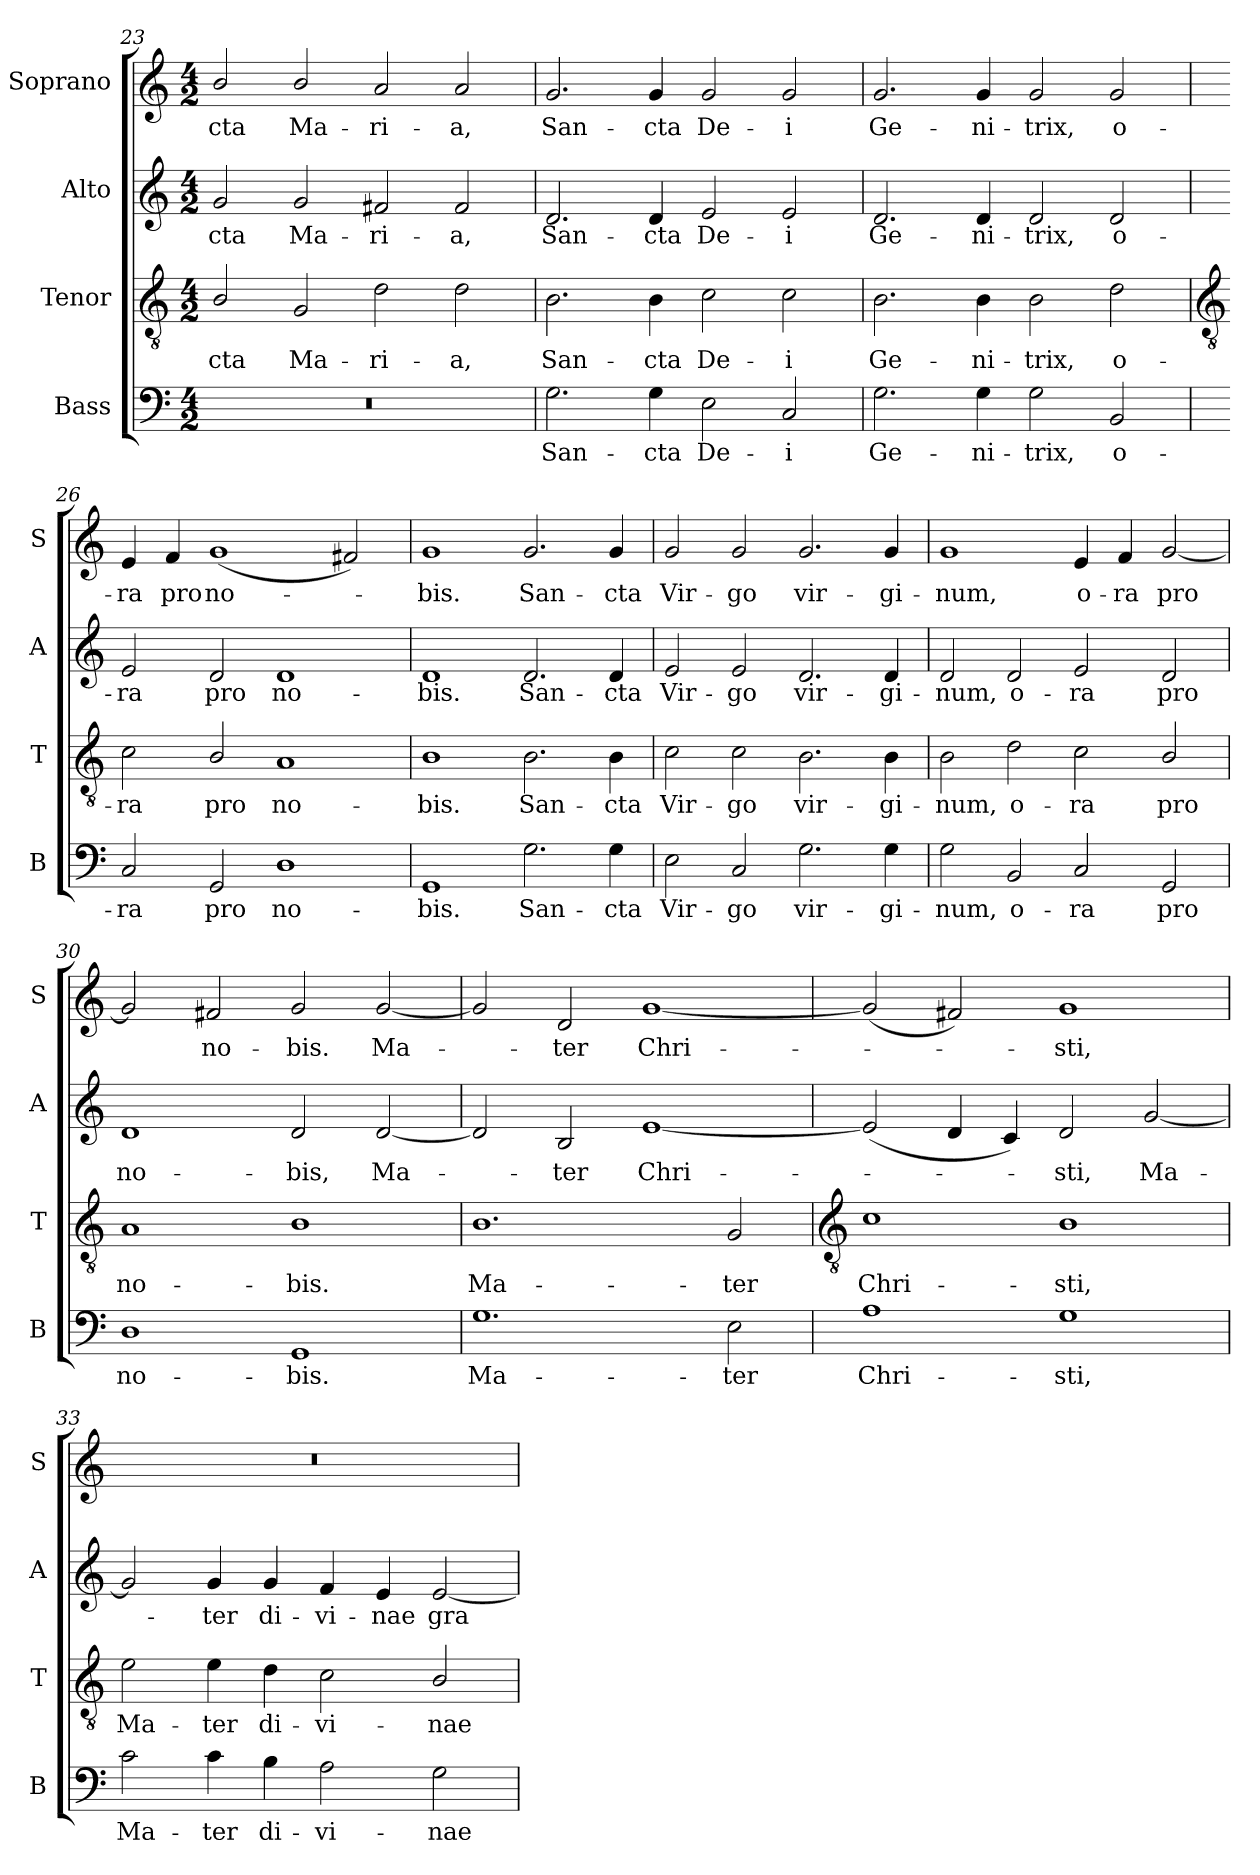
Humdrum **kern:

**kern	**text	**kern	**text	**kern	**text	**kern	**text
*part4	*part4	*part3	*part3	*part2	*part2	*part1	*part1
*staff4	*staff4	*staff3	*staff3	*staff2	*staff2	*staff1	*staff1
*I"Bass	*	*I"Tenor	*	*I"Alto	*	*I"Soprano	*
*I'B	*	*I'T	*	*I'A	*	*I'S	*
*clefF4	*	*clefGv2	*	*clefG2	*	*clefG2	*
*k[]	*	*k[]	*	*k[]	*	*k[]	*
*C:	*	*C:	*	*C:	*	*C:	*
*M4/2	*	*M4/2	*	*M4/2	*	*M4/2	*
=23	=23	=23	=23	=23	=23	=23	=23
!	!	!	!LO:LY:b	!	!LO:LY:b	!	!LO:LY:b
0r	.	2B/	-cta	2g	-cta	2b/	-cta
!	!	!	!LO:LY:b	!	!LO:LY:b	!	!LO:LY:b
.	.	2G	Ma-	2g	Ma-	2b/	Ma-
!	!	!	!LO:LY:b	!	!LO:LY:b	!	!LO:LY:b
.	.	2d	-ri-	2f#X	-ri-	2a	-ri-
!	!	!	!LO:LY:b	!	!LO:LY:b	!	!LO:LY:b
.	.	2d	-a,	2f#	-a,	2a	-a,
=24	=24	=24	=24	=24	=24	=24	=24
!	!LO:LY:b	!	!LO:LY:b	!	!LO:LY:b	!	!LO:LY:b
2.G	San-	2.B	San-	2.d	San-	2.g	San-
!	!LO:LY:b	!	!LO:LY:b	!	!LO:LY:b	!	!LO:LY:b
4G	-cta	4B	-cta	4d	-cta	4g	-cta
!	!LO:LY:b	!	!LO:LY:b	!	!LO:LY:b	!	!LO:LY:b
2E	De-	2c	De-	2e	De-	2g	De-
!	!LO:LY:b	!	!LO:LY:b	!	!LO:LY:b	!	!LO:LY:b
2C	-i	2c	-i	2e	-i	2g	-i
=25	=25	=25	=25	=25	=25	=25	=25
!	!LO:LY:b	!	!LO:LY:b	!	!LO:LY:b	!	!LO:LY:b
2.G	Ge-	2.B	Ge-	2.d	Ge-	2.g	Ge-
!	!LO:LY:b	!	!LO:LY:b	!	!LO:LY:b	!	!LO:LY:b
4G	-ni-	4B	-ni-	4d	-ni-	4g	-ni-
!	!LO:LY:b	!	!LO:LY:b	!	!LO:LY:b	!	!LO:LY:b
2G	-trix,	2B	-trix,	2d	-trix,	2g	-trix,
!	!LO:LY:b	!	!LO:LY:b	!	!LO:LY:b	!	!LO:LY:b
2BB	o-	2d	o-	2d	o-	2g	o-
!!LO:LB:g=z
=26	=26	=26	=26	=26	=26	=26	=26
*	*	*clefGv2	*	*	*	*	*
!	!LO:LY:b	!	!LO:LY:b	!	!LO:LY:b	!	!LO:LY:b
2C	-ra	2c	-ra	2e	-ra	4e	-ra
!	!	!	!	!	!	!	!LO:LY:b
.	.	.	.	.	.	4f	pro
!	!LO:LY:b	!	!LO:LY:b	!	!LO:LY:b	!	!LO:LY:b
2GG	pro	2B/	pro	2d	pro	(<1g	no-
!	!LO:LY:b	!	!LO:LY:b	!	!LO:LY:b	!	!
1D	no-	1A	no-	1d	no-	.	.
.	.	.	.	.	.	2f#X)	.
=27	=27	=27	=27	=27	=27	=27	=27
!	!LO:LY:b	!	!LO:LY:b	!	!LO:LY:b	!	!LO:LY:b
1GG	-bis.	1B	-bis.	1d	-bis.	1g	bis.
!	!LO:LY:b	!	!LO:LY:b	!	!LO:LY:b	!	!LO:LY:b
2.G	San-	2.B	San-	2.d	San-	2.g	San-
!	!LO:LY:b	!	!LO:LY:b	!	!LO:LY:b	!	!LO:LY:b
4G	-cta	4B	-cta	4d	-cta	4g	-cta
=28	=28	=28	=28	=28	=28	=28	=28
!	!LO:LY:b	!	!LO:LY:b	!	!LO:LY:b	!	!LO:LY:b
2E	Vir-	2c	Vir-	2e	Vir-	2g	Vir-
!	!LO:LY:b	!	!LO:LY:b	!	!LO:LY:b	!	!LO:LY:b
2C	-go	2c	-go	2e	-go	2g	-go
!	!LO:LY:b	!	!LO:LY:b	!	!LO:LY:b	!	!LO:LY:b
2.G	vir-	2.B	vir-	2.d	vir-	2.g	vir-
!	!LO:LY:b	!	!LO:LY:b	!	!LO:LY:b	!	!LO:LY:b
4G	-gi-	4B	-gi-	4d	-gi-	4g	-gi-
=29	=29	=29	=29	=29	=29	=29	=29
!	!LO:LY:b	!	!LO:LY:b	!	!LO:LY:b	!	!LO:LY:b
2G	-num,	2B	-num,	2d	-num,	1g	-num,
!	!LO:LY:b	!	!LO:LY:b	!	!LO:LY:b	!	!
2BB	o-	2d	o-	2d	o-	.	.
!	!LO:LY:b	!	!LO:LY:b	!	!LO:LY:b	!	!LO:LY:b
2C	-ra	2c	-ra	2e	-ra	4e	o-
!	!	!	!	!	!	!	!LO:LY:b
.	.	.	.	.	.	4f	-ra
!	!LO:LY:b	!	!LO:LY:b	!	!LO:LY:b	!	!LO:LY:b
2GG	pro	2B/	pro	2d	pro	[2g	pro
=30	=30	=30	=30	=30	=30	=30	=30
!	!LO:LY:b	!	!LO:LY:b	!	!LO:LY:b	!	!
1D	no-	1A	no-	1d	no-	2g]	.
!	!	!	!	!	!	!	!LO:LY:b
.	.	.	.	.	.	2f#X	no-
!	!LO:LY:b	!	!LO:LY:b	!	!LO:LY:b	!	!LO:LY:b
1GG	-bis.	1B	-bis.	2d	-bis,	2g	-bis.
!	!	!	!	!	!LO:LY:b	!	!LO:LY:b
.	.	.	.	[2d	Ma-	[2g	Ma-
=31	=31	=31	=31	=31	=31	=31	=31
!	!LO:LY:b	!	!LO:LY:b	!	!	!	!
1.G	Ma-	1.B	Ma-	2d]	.	2g]	.
!	!	!	!	!	!LO:LY:b	!	!LO:LY:b
.	.	.	.	2B	ter	2d	ter
!	!	!	!	!	!LO:LY:b	!	!LO:LY:b
.	.	.	.	[1e	Chri-	[1g	Chri-
!	!LO:LY:b	!	!LO:LY:b	!	!	!	!
2E	-ter	2G	-ter	.	.	.	.
!!LO:LB:g=z
=32	=32	=32	=32	=32	=32	=32	=32
*	*	*clefGv2	*	*	*	*	*
!	!LO:LY:b	!	!LO:LY:b	!	!	!	!
1A	Chri-	1c	Chri-	(<2e]	.	(<2g]	.
.	.	.	.	4d	.	2f#X)	.
.	.	.	.	4c)	.	.	.
!	!LO:LY:b	!	!LO:LY:b	!	!LO:LY:b	!	!LO:LY:b
1G	-sti,	1B	-sti,	2d	sti,	1g	sti,
!	!	!	!	!	!LO:LY:b	!	!
.	.	.	.	[2g	Ma-	.	.
=33	=33	=33	=33	=33	=33	=33	=33
!	!LO:LY:b	!	!LO:LY:b	!	!	!	!
2c	Ma-	2e	Ma-	2g]	.	0r	.
!	!LO:LY:b	!	!LO:LY:b	!	!LO:LY:b	!	!
4c	-ter	4e	-ter	4g	ter	.	.
!	!LO:LY:b	!	!LO:LY:b	!	!LO:LY:b	!	!
4B	di-	4d	di-	4g	di-	.	.
!	!LO:LY:b	!	!LO:LY:b	!	!LO:LY:b	!	!
2A	-vi-	2c	-vi-	4f	-vi-	.	.
!	!	!	!	!	!LO:LY:b	!	!
.	.	.	.	4e	-nae	.	.
!	!LO:LY:b	!	!LO:LY:b	!	!LO:LY:b	!	!
2G	-nae	2B/	-nae	[2e	gra-	.	.
=	=	=	=	=	=	=	=
*-	*-	*-	*-	*-	*-	*-	*-
